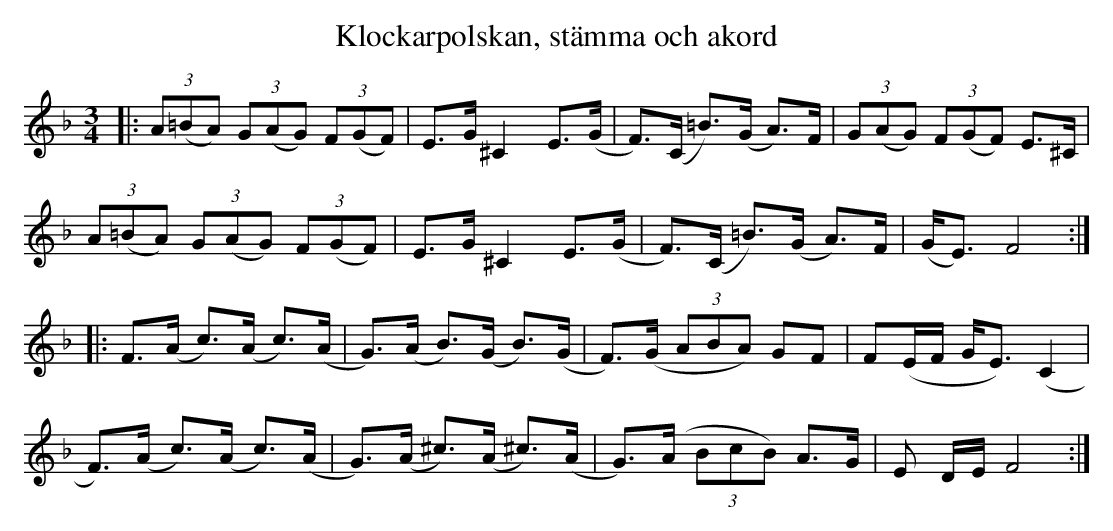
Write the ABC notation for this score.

X:1
T:Klockarpolskan, stämma och akord
M:3/4
L:1/8
K:Dm
|: (3A(=BA) (3G(AG) (3F(GF) | E>G ^C2 E>(G | F)>(C =B)>(G A)>F | (3G(AG) (3F(GF) E>^C |
(3A(=BA) (3G(AG) (3F(GF) | E>G ^C2 E>(G | F)>(C =B)>(G A)>F | (G<E) F4 :|
|:F>(A c)>(A c)>(A | G)>(A B)>(G B)>(G | F)>(G (3ABA) GF | F(E/F/ G<E) (C2 |
F)(>A c)>(A c)>(A | G)>(A ^c)>(A ^c)>(A | G)>(A (3BcB) A>G | E D/E/ F4 :|
